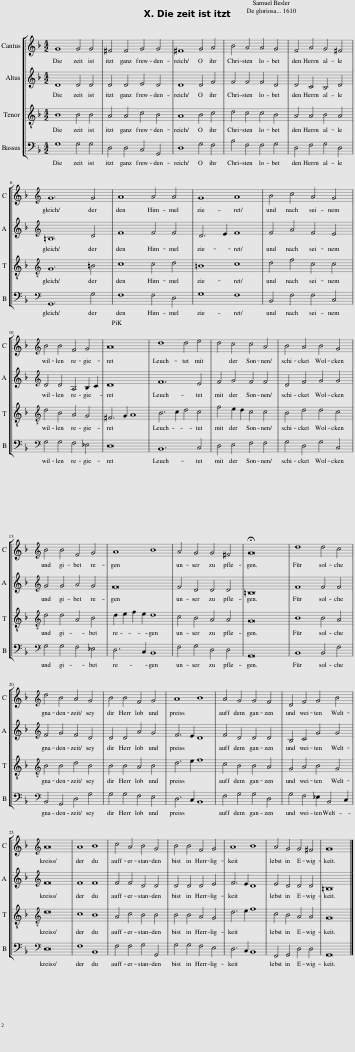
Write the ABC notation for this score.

X:1
%%score [ 1 2 3 4 ]
L:1/8
M:4/2
I:linebreak $
K:F
V:1 treble
V:2 treble
V:3 treble-8
V:4 bass
V:1
 G8 G4 G4 | ^F4 F4 G4 G4 | ^F8 G4 A4 | B4 A4 A4 G4 | F4 A4 G4 ^F4 |$ %5
[K:treble] G12 G4 | A8 A4 A4 | G8 A8 | B4 c4 A4 G4 |$[K:treble] B4 B4 F4 G4 | %10
 A16 | d8 d4 e4 | d4 c4 c4 A4 | B4 A4 B4 G4 |$[K:treble] B4 B4 F4 G4 | %15
 A8 B8 | A4 G4 G4 ^F4 | !fermata!G16 | d8 d4 c4 |$[K:treble] d4 B4 A4 G4 | %20
 B4 B4 F4 G4 | A8 B8 | A4 G4 G4 F4 | D4 F4 G4 B4 |$[K:treble] A16 | %25
 A8 B8 | c4 A4 B4 G4 | B4 B4 F4 G4 | A8 B8 | A4 G4 G4 ^F4 | %30
 G16 |] %31
V:2
 D8 D4 D4 | D4 D4 E4 D4 | D8 D4 F4 | F4 F4 F4 D4 | D4 C4 B,4 D4 |$ %5
[K:treble] =B,12 D4 | F8 F4 F4 | D6 E2 F8 | F4 A4 F4 E4 |$[K:treble] D4 D4 A,4 B,2 C2 | %10
 D16 | F12 E4 | F4 G4 F4 F4 | D4 F4 G4 G4 |$[K:treble] G4 G4 A4 G4 | %15
 F16 | F4 D4 D4 D4 | =B,16 | F8 F4 F4 |$[K:treble] F4 G4 F4 D4 | %20
 D4 D4 A4 G4 | F6 E2 D8 | F4 D4 D4 D4 | B,4 C4 G4 G4 |$[K:treble] F16 | %25
 F8 F8 | F4 F4 D4 D4 | D4 D4 D4 E4 | F6 E2 D8 | E4 D4 D4 D4 | %30
 =B,16 |] %31
V:3
 B8 B4 B4 | A4 A4 c4 B4 | A8 B4 c4 | d4 c4 c4 B4 | A4 A4 B4 A4 |$ %5
[K:treble-8] G12 =B4 | c8 c4 d4 | =B8 c8 | d4 f4 c4 c4 |$[K:treble-8] d4 B4 A4 G4 | %10
 ^F6 G2 A8 | B6 c2 d4 c4 | f4 e2 d2 c4 c4 | B4 d4 d4 c4 |$[K:treble-8] d4 d4 A4 B4 | %15
 d2 e2 f2 e2 d8 | c4 B4 A4 A4 | G16 | B8 B4 A4 |$[K:treble-8] B4 B4 d4 B4 | %20
 B4 B4 A4 B4 | d6 e2 f8 | c4 B4 B4 A4 | G4 A4 B4 G4 |$[K:treble-8] d16 | %25
 c8 B8 | A4 c4 B4 B4 | B4 B4 A4 G4 | d6 e2 f8 | c4 B4 A4 A4 | %30
 G16 |] %31
V:4
 G,8 G,4 G,4 | D,4 D,4 C,4 G,,4 | D,8 G,4 F,4 | B,4 F,4 F,4 G,4 | D,4 F,4 G,4 D,4 |$ %5
[K:bass] G,,12 G,4 | F,8 F,4 D,4 | G,8 F,8 | B,,4 F,4 F,4 C,4 |$[K:bass] G,4 G,4 F,4 _E,4 | %10
 D,16 | B,,12 C,4 | D,4 E,4 F,4 F,4 | G,4 D,4 G,4 C,4 |$[K:bass] G,4 G,4 F,4 _E,4 | %15
 D,6 C,2 B,,8 | F,4 G,4 D,4 D,4 | G,,16 | B,,8 B,,4 F,4 |$[K:bass] B,,4 G,,4 D,4 G,4 | %20
 G,4 G,4 F,4 E,4 | D,6 C,2 B,,8 | F,4 G,4 G,4 D,4 | G,4 F,4 _E,2 B,,4 C,2 |$[K:bass] D,16 | %25
 F,8 B,,8 | F,4 F,4 G,4 G,,4 | G,4 G,4 F,4 E,4 | D,6 C,2 B,,8 | F,,4 G,,4 D,4 D,4 | %30
 G,,16 |] %31
